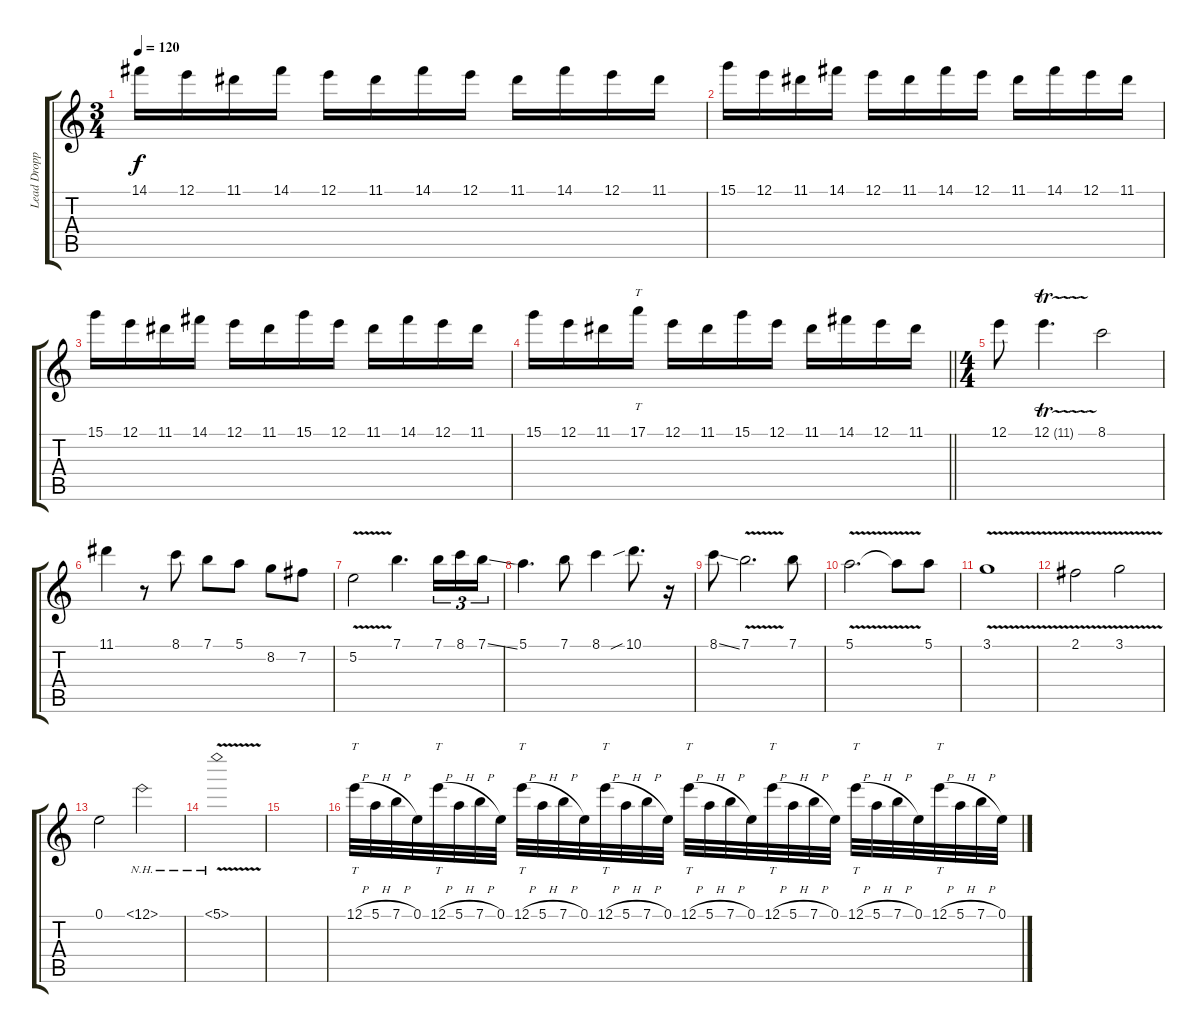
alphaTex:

\track ("Lead Dropped D " "Lead Dropp") {instrument distortionguitar}
\staff {score tabs}
\tuning (E4 B3 G3 D3 A2 D2) {hide}
\ts (3 4)
\tempo 120
\clef g2
\ks c
14.1.16{dy f} 12.1.16 11.1.16 14.1.16 12.1.16 11.1.16 14.1.16 12.1.16 11.1.16 14.1.16 12.1.16 11.1.16 |
15.1.16 12.1.16 11.1.16 14.1.16 12.1.16 11.1.16 14.1.16 12.1.16 11.1.16 14.1.16 12.1.16 11.1.16 |
15.1.16 12.1.16 11.1.16 14.1.16 12.1.16 11.1.16 15.1.16 12.1.16 11.1.16 14.1.16 12.1.16 11.1.16 |
\barLineRight lightlight
15.1.16 12.1.16 11.1.16 17.1.16{tt} 12.1.16 11.1.16 15.1.16 12.1.16 11.1.16 14.1.16 12.1.16 11.1.16 |
\ts (4 4)
12.1.8 12.1{tr (11 32)}.4{d} 8.1.2 |
11.1.4 r.8 8.1.8 7.1.8 5.1.8 8.2.8 7.2.8 |
5.2{v}.2 7.1.4{d} 7.1.16{tu (3 2)} 8.1.16{tu (3 2)} 7.1{ss}.16{tu (3 2)} |
5.1.4{d} 7.1.8 8.1.4 10.1{sib}.8{d} r.16 |
8.1{ss}.8 7.1{v}.2{d} 7.1.8 |
5.1{v}.2{d} 5.1{t}.8 5.1.8 |
3.1{v}.1 |
2.1{v}.2 3.1{v}.2 |
0.1.2 12.1{nh}.2 |
5.1{nh v}.1 |
|
12.1{h}.32{tt} 5.1{h}.32 7.1{h}.32 0.1.32 12.1{h}.32{tt} 5.1{h}.32 7.1{h}.32 0.1.32 12.1{h}.32{tt} 5.1{h}.32 7.1{h}.32 0.1.32 12.1{h}.32{tt} 5.1{h}.32 7.1{h}.32 0.1.32 12.1{h}.32{tt} 5.1{h}.32 7.1{h}.32 0.1.32 12.1{h}.32{tt} 5.1{h}.32 7.1{h}.32 0.1.32 12.1{h}.32{tt} 5.1{h}.32 7.1{h}.32 0.1.32 12.1{h}.32{tt} 5.1{h}.32 7.1{h}.32 0.1.32
